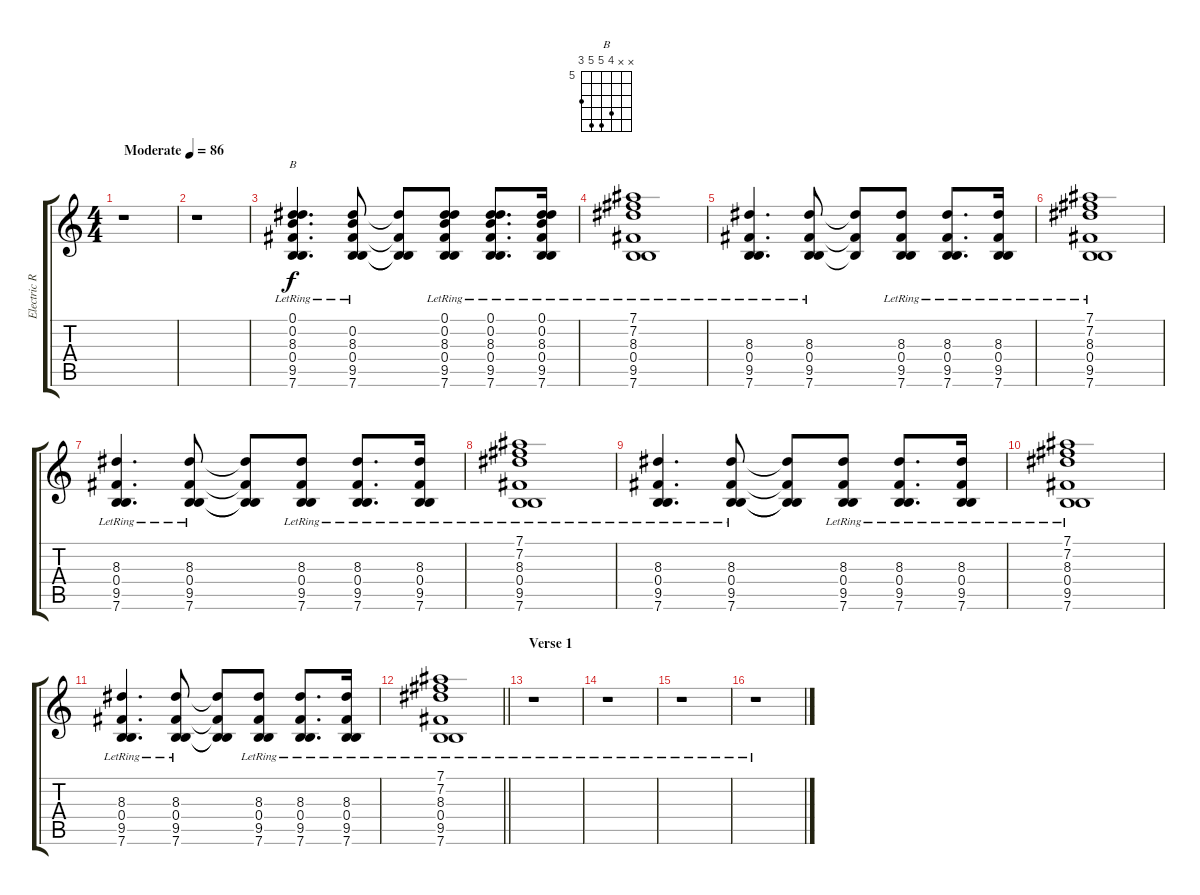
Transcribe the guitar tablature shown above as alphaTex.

\track ("Electric Rhythm Guitar" "Electric R") {instrument electricguitarclean}
\staff {score tabs}
\tuning (Eb4 B3 G3 B2 A2 E2) {hide}
\chord ("B" x x 8 9 9 7) {firstfret 5}
\ts (4 4)
\tempo (86 "Moderate")
\clef g2
\ks c
r.1{dy f instrument electricguitarclean} |
r.1 |
(0.1{lr} 0.2{lr} 8.3{lr} 0.4{lr} 9.5{lr} 7.6{lr}).4{d ch "B"} (0.2 8.3{lr} 0.4{lr} 9.5{lr} 7.6{lr}).8 (8.3{t} 0.4{t} 9.5{t} 7.6{t}).8 (0.1 0.2 8.3{lr} 0.4{lr} 9.5{lr} 7.6{lr}).8 (0.1 0.2 8.3{lr} 0.4{lr} 9.5{lr} 7.6{lr}).8{d} (0.1 0.2 8.3{lr} 0.4{lr} 9.5{lr} 7.6{lr}).16 |
(7.1{lr} 7.2{lr} 8.3{lr} 0.4{lr} 9.5{lr} 7.6{lr}).1 |
(8.3{lr} 0.4{lr} 9.5{lr} 7.6{lr}).4{d} (8.3{lr} 0.4{lr} 9.5{lr} 7.6{lr}).8 (8.3{t} 9.5{t} 7.6{t}).8 (8.3{lr} 0.4{lr} 9.5{lr} 7.6{lr}).8 (8.3{lr} 0.4{lr} 9.5{lr} 7.6{lr}).8{d} (8.3{lr} 0.4{lr} 9.5{lr} 7.6{lr}).16 |
(7.1{lr} 7.2{lr} 8.3{lr} 0.4{lr} 9.5{lr} 7.6{lr}).1 |
(8.3{lr} 0.4{lr} 9.5{lr} 7.6{lr}).4{d} (8.3{lr} 0.4{lr} 9.5{lr} 7.6{lr}).8 (8.3{t} 0.4{t} 9.5{t} 7.6{t}).8 (8.3{lr} 0.4{lr} 9.5{lr} 7.6{lr}).8 (8.3{lr} 0.4{lr} 9.5{lr} 7.6{lr}).8{d} (8.3{lr} 0.4{lr} 9.5{lr} 7.6{lr}).16 |
(7.1{lr} 7.2{lr} 8.3{lr} 0.4{lr} 9.5{lr} 7.6{lr}).1 |
(8.3{lr} 0.4{lr} 9.5{lr} 7.6{lr}).4{d} (8.3{lr} 0.4{lr} 9.5{lr} 7.6{lr}).8 (8.3{t} 0.4{t} 9.5{t} 7.6{t}).8 (8.3{lr} 0.4{lr} 9.5{lr} 7.6{lr}).8 (8.3{lr} 0.4{lr} 9.5{lr} 7.6{lr}).8{d} (8.3{lr} 0.4{lr} 9.5{lr} 7.6{lr}).16 |
(7.1{lr} 7.2{lr} 8.3{lr} 0.4{lr} 9.5{lr} 7.6{lr}).1 |
(8.3{lr} 0.4{lr} 9.5{lr} 7.6{lr}).4{d} (8.3{lr} 0.4{lr} 9.5{lr} 7.6{lr}).8 (8.3{t} 0.4{t} 9.5{t} 7.6{t}).8 (8.3{lr} 0.4{lr} 9.5{lr} 7.6{lr}).8 (8.3{lr} 0.4{lr} 9.5{lr} 7.6{lr}).8{d} (8.3{lr} 0.4{lr} 9.5{lr} 7.6{lr}).16 |
\barLineRight lightlight
(7.1{lr} 7.2{lr} 8.3{lr} 0.4{lr} 9.5{lr} 7.6{lr}).1 |
\section ("" "Verse 1")
r.1 |
r.1 |
r.1 |
r.1
